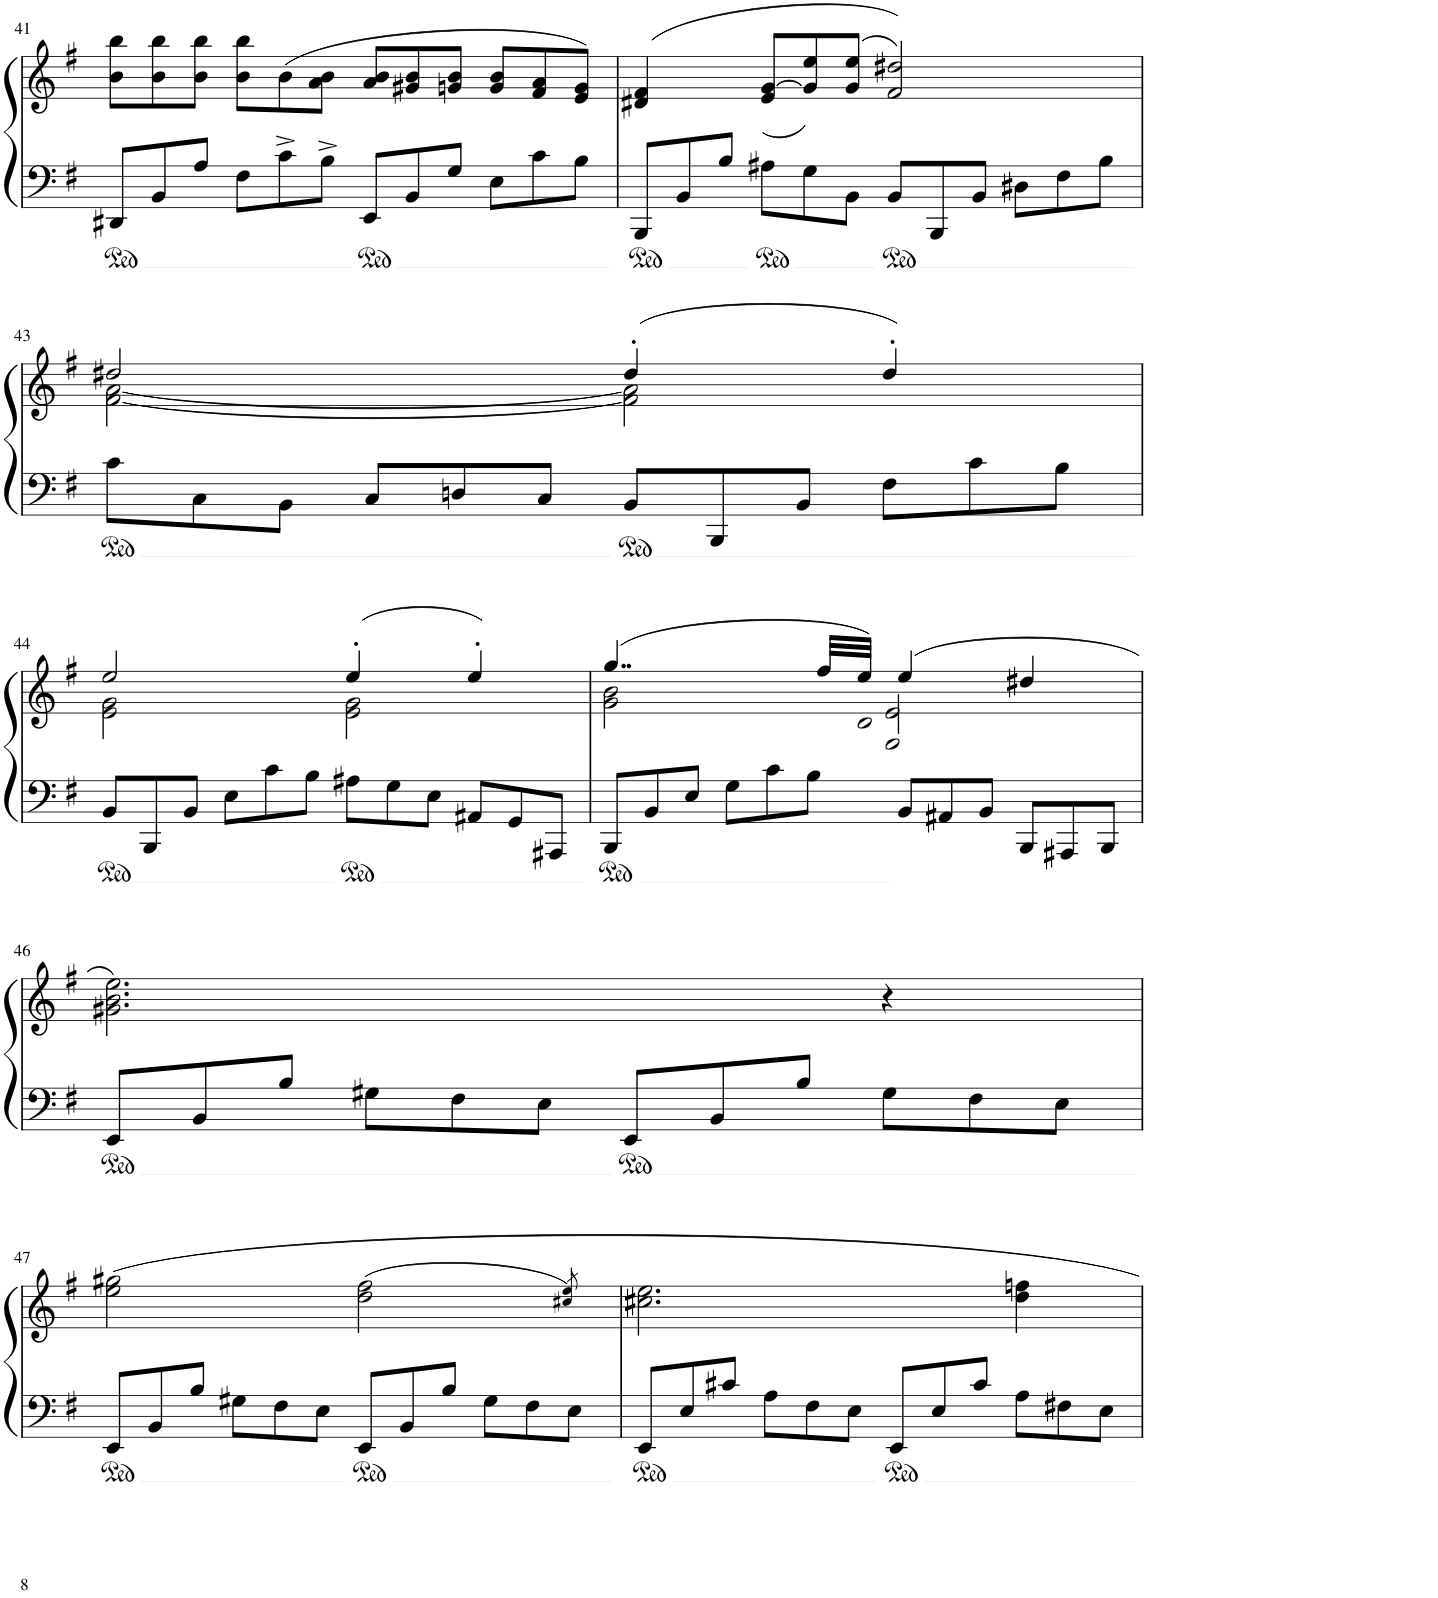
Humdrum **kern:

**kern	**kern
*part1	*part1
*staff2	*staff1
*I"Piano	*
*I'Pno	*
!!LO:PB:g=z
*clefF4	*clefG2
*k[f#]	*k[f#]
*M4/4	*M4/4
*met(c)	*met(c)
*Xtuplet	*Xtuplet
=41	=41
12DD#X/L	12b\ 12bb\L
12BB/	12b\ 12bb\
12A/J	12b\ 12bb\J
12F#\L	12b\ 12bb\L
12c^\	(12b\
12B^\J	12a\ 12b\J
12EE/L	12a/ 12b/L
12BB/	12g#X/ 12b/
12G/J	12gn/ 12b/J
12E\L	12g/ 12b/L
12c\	12f#/ 12a/
12B\J	12e/ 12g/J)
=42	=42
12BBB/L	(>4d#X/ 4f#/
12BB/	.
12B/J	.
12A#X\L	(12e/ [>12g/L
12G\	12g/] 12ee/)
12BB\J	(>12g/ 12ee/J
12BB/L	2f#/ 2dd#X/))
12BBB/	.
12BB/J	.
12D#X\L	.
12F#\	.
12B\J	.
!!LO:LB:g=z
=43	=43
*	*^
12c\L	2dd#X/	[2f#\ [2a\
12C\	.	.
12BB\J	.	.
12C/L	.	.
12Dn/	.	.
12C/J	.	.
12BB/L	(>4dd#'/	2f#\] 2a\]
12BBB/	.	.
12BB/J	.	.
12F#\L	4dd#'/)	.
12c\	.	.
12B\J	.	.
!!LO:LB:g=z	!!
=44	=44	=44
12BB/L	2ee/	2e\ 2g\
12BBB/	.	.
12BB/J	.	.
12E\L	.	.
12c\	.	.
12B\J	.	.
12A#X\L	(>4ee'/	2e\ 2g\
12G\	.	.
12E\J	.	.
12AA#X/L	4ee'/)	.
12GG/	.	.
12AAA#X/J	.	.
=45	=45	=45
12BBB/L	(4..gg/	2g\ 2b\
12BB/	.	.
12E/J	.	.
12G\L	.	.
12c\	.	.
12B\J	.	.
.	32ff#/LLL	.
.	32ee/JJJ)	.
12BB/L	(4ee/	2f#\ 2a\ 2b\
12AA#X/	.	.
12BB/J	.	.
12BBB/L	4dd#X/	.
12AAA#X/	.	.
12BBB/J	.	.
*	*v	*v
!!LO:LB:g=z
=46	=46
12EE/L	2.g#X\ 2.b\ 2.ee\)
12BB/	.
12B/J	.
12G#X\L	.
12F#\	.
12E\J	.
12EE/L	.
12BB/	.
12B/J	.
12G#\L	4r
12F#\	.
12E\J	.
!!LO:LB:g=z
=47	=47
*	*^
12EE/L	2ee\ 2gg#X\	2...ryy
12BB/	.	.
12B/J	.	.
12G#X\L	.	.
12F#\	.	.
12E\J	.	.
12EE/L	(>2dd\ 2ff#\	.
12BB/	.	.
12B/J	.	.
12G#\L	.	.
12F#\	.	.
12E\J	.	.
.	.	8qcc#X/ 8qee/)
.	.	16cc#! 16ee!
*	*v	*v
=48	=48
12EE/L	2.cc#X\ 2.ee\
12E/	.
12c#X/J	.
12A\L	.
12F#\	.
12E\J	.
12EE/L	.
12E/	.
12c#/J	.
12A\L	4dd\ 4ffn\
12F#X\	.
12E\J	.
=	=
*-	*-
